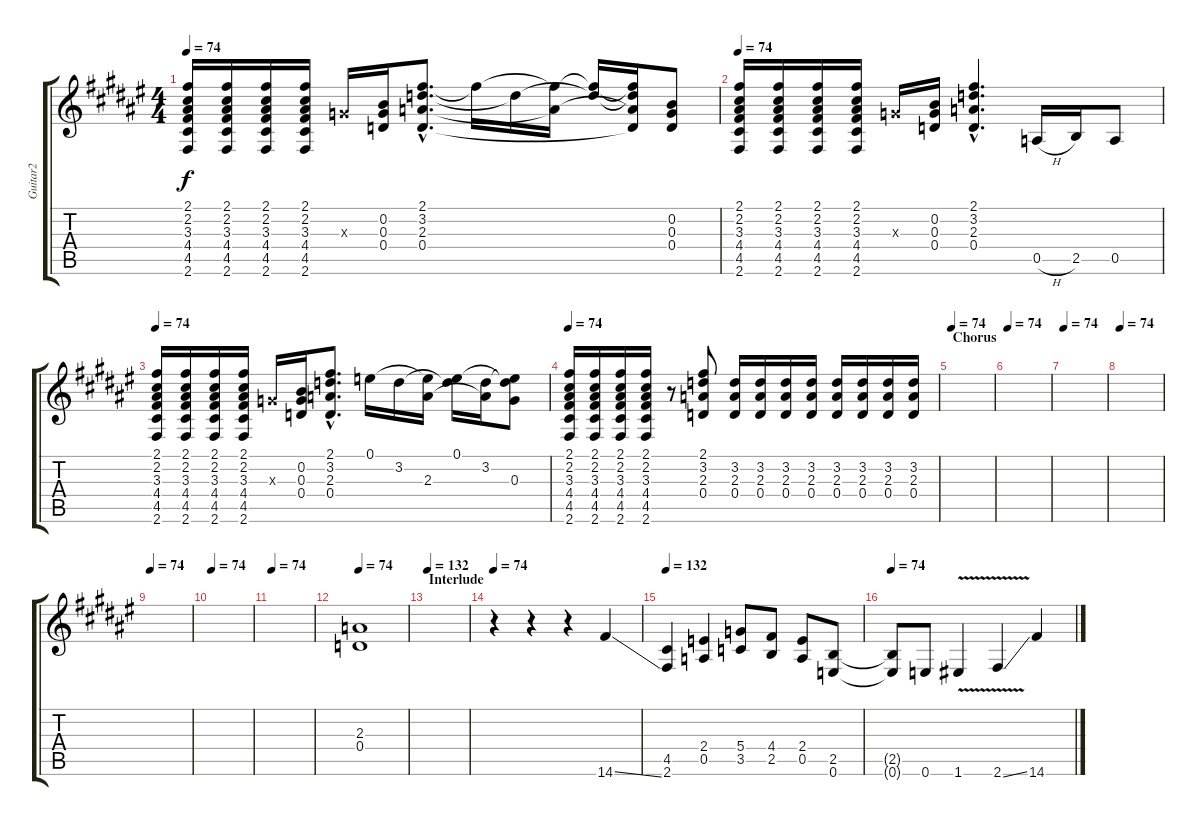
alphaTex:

\track ("Guitar2" "Guitar2") {instrument acousticguitarsteel}
\staff {score tabs}
\tuning (E4 B3 G3 D3 A2 E2) {hide}
\ts (4 4)
\tempo 74
\clef g2
\ks f#
(2.1 2.2 3.3 4.4 4.5 2.6).16{dy f} (2.1 2.2 3.3 4.4 4.5 2.6).16 (2.1 2.2 3.3 4.4 4.5 2.6).16 (2.1 2.2 3.3 4.4 4.5 2.6).16 0.3{x}.16 (0.2 0.3 0.4).16 (2.1{hac} 3.2{hac} 2.3{hac} 0.4{hac}).8{d} 2.1{t}.16 3.2{t}.16 (2.1{t} 2.3{t}).16 (2.1{t} 3.2{t}).16 (2.1{t} 3.2{t} 2.3{t} 0.4{t}).16 (0.2 0.3 0.4).8 |
\tempo 74
(2.1 2.2 3.3 4.4 4.5 2.6).16 (2.1 2.2 3.3 4.4 4.5 2.6).16 (2.1 2.2 3.3 4.4 4.5 2.6).16 (2.1 2.2 3.3 4.4 4.5 2.6).16 0.3{x}.16 (0.2 0.3 0.4).16 (2.1{hac} 3.2{hac} 2.3{hac} 0.4{hac}).4{d} 0.5{h}.16 2.5.16 0.5.8 |
\tempo 74
(2.1 2.2 3.3 4.4 4.5 2.6).16 (2.1 2.2 3.3 4.4 4.5 2.6).16 (2.1 2.2 3.3 4.4 4.5 2.6).16 (2.1 2.2 3.3 4.4 4.5 2.6).16 0.3{x}.16 (0.2 0.3 0.4).16 (2.1{hac} 3.2{hac} 2.3{hac} 0.4{hac}).8{d} 0.1.16 3.2.16 (0.1{t} 2.3).16 (0.1 3.2{t}).16 (3.2 2.3{t}).16 (0.1{t} 3.2{t} 0.3).8 |
\tempo 74
(2.1 2.2 3.3 4.4 4.5 2.6).16 (2.1 2.2 3.3 4.4 4.5 2.6).16 (2.1 2.2 3.3 4.4 4.5 2.6).16 (2.1 2.2 3.3 4.4 4.5 2.6).16 r.8 (2.1 3.2 2.3 0.4).8 (3.2 2.3 0.4).16 (3.2 2.3 0.4).16 (3.2 2.3 0.4).16 (3.2 2.3 0.4).16 (3.2 2.3 0.4).16 (3.2 2.3 0.4).16 (3.2 2.3 0.4).16 (3.2 2.3 0.4).16 |
\section ("" "Chorus")
\tempo 74
|
\tempo 74
|
\tempo 74
|
\tempo 74
|
\tempo 74
|
\tempo 74
|
\tempo 74
|
\tempo 74
(2.3 0.4).1{instrument overdrivenguitar} |
\section ("" "Interlude")
\tempo 74
\tempo 132
|
\tempo 74
r.4 r.4 r.4 14.6{ss}.4 |
\tempo 74
\tempo 132
(4.5 2.6).4 (2.4 0.5).4 (5.4 3.5).8 (4.4 2.5).8 (2.4 0.5).8 (2.5 0.6).8 |
\tempo 74
(2.5{t} 0.6{t}).8 0.6.8 1.6{v}.4 2.6{v ss}.4 14.6{ss}.4
